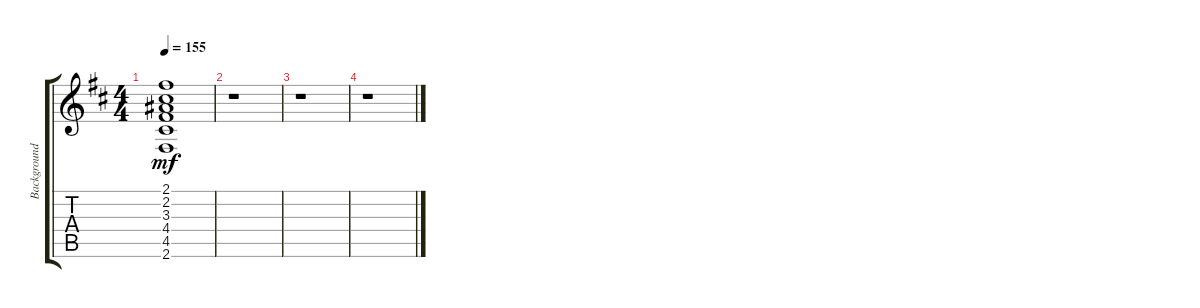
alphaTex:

\track ("Background" "Background") {instrument acousticguitarsteel}
\staff {score tabs}
\tuning (E4 B3 G3 D3 A2 E2) {hide}
\ts (4 4)
\tempo 155
\clef g2
\ks bminor
(2.1{t} 2.2{t} 3.3{t} 4.4{t} 4.5{t} 2.6{t}).1{dy mf} |
r.1 |
r.1 |
r.1
